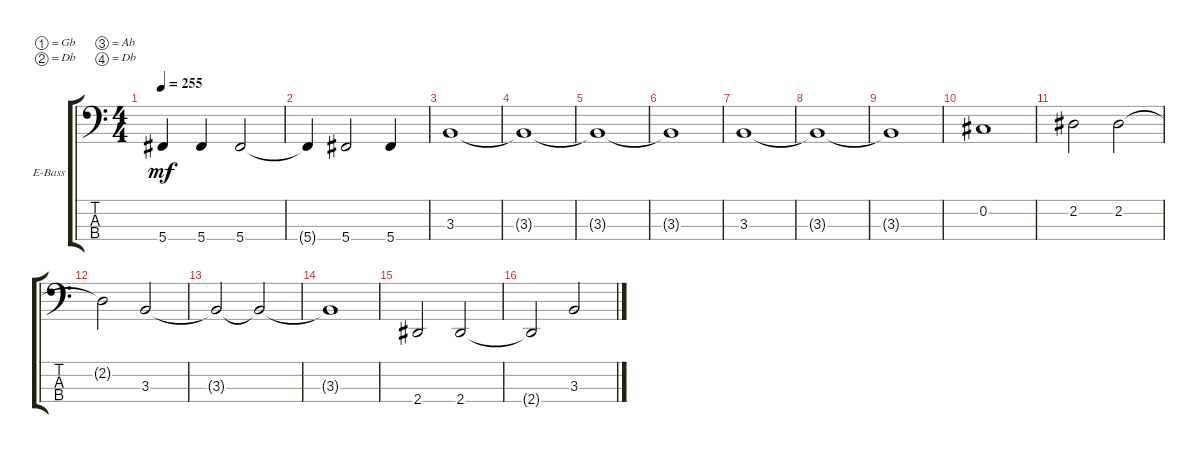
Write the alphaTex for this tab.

\bracketExtendMode groupsimilarinstruments
\firstSystemTrackNameOrientation horizontal
\otherSystemsTrackNameOrientation horizontal
\track ("Bass" "E-Bass") {instrument electricbassfinger}
\staff {score tabs}
\tuning (Gb2 Db2 Ab1 Db1)
\ts (4 4)
\tempo 255
\clef f4
\ks c
5.4{t}.4{dy mf} 5.4.4 5.4.2 |
5.4{t}.4 5.4.2 5.4.4 |
3.3.1 |
3.3{t}.1 |
3.3{t}.1 |
3.3{t}.1 |
3.3.1 |
3.3{t}.1 |
3.3{t}.1 |
0.2.1 |
2.2.2 2.2.2 |
2.2{t}.2 3.3.2 |
3.3{t}.2 3.3{t}.2 |
3.3{t}.1 |
2.4.2 2.4.2 |
2.4{t}.2 3.3.2
